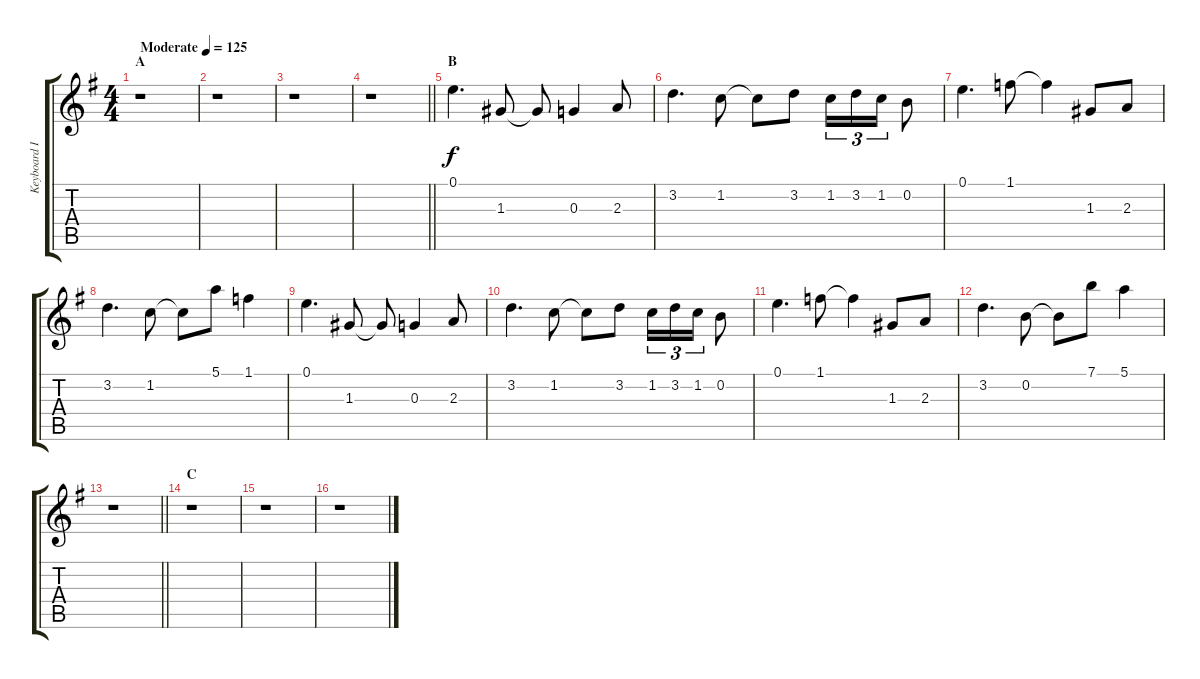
\track ("Keyboard I" "Keyboard I") {instrument lead2sawtooth}
\staff {score tabs}
\tuning (E5 B4 G4 D4 A3 E3) {hide}
\ts (4 4)
\section ("" "A")
\tempo (125 "Moderate")
\clef g2
\ks g
r.1{dy f instrument lead2sawtooth} |
r.1 |
r.1 |
\barLineRight lightlight
r.1 |
\section ("" "B")
0.1.4{d} 1.3.8 1.3{t}.8 0.3.4 2.3.8 |
3.2.4{d} 1.2.8 1.2{t}.8 3.2.8 1.2.16{tu (3 2)} 3.2.16{tu (3 2)} 1.2.16{tu (3 2)} 0.2.8 |
0.1.4{d} 1.1.8 1.1{t}.4 1.3.8 2.3.8 |
3.2.4{d} 1.2.8 1.2{t}.8 5.1.8 1.1.4 |
0.1.4{d} 1.3.8 1.3{t}.8 0.3.4 2.3.8 |
3.2.4{d} 1.2.8 1.2{t}.8 3.2.8 1.2.16{tu (3 2)} 3.2.16{tu (3 2)} 1.2.16{tu (3 2)} 0.2.8 |
0.1.4{d} 1.1.8 1.1{t}.4 1.3.8 2.3.8 |
3.2.4{d} 0.2.8 0.2{t}.8 7.1.8 5.1.4 |
\barLineRight lightlight
r.1 |
\section ("" "C")
r.1 |
r.1 |
r.1
